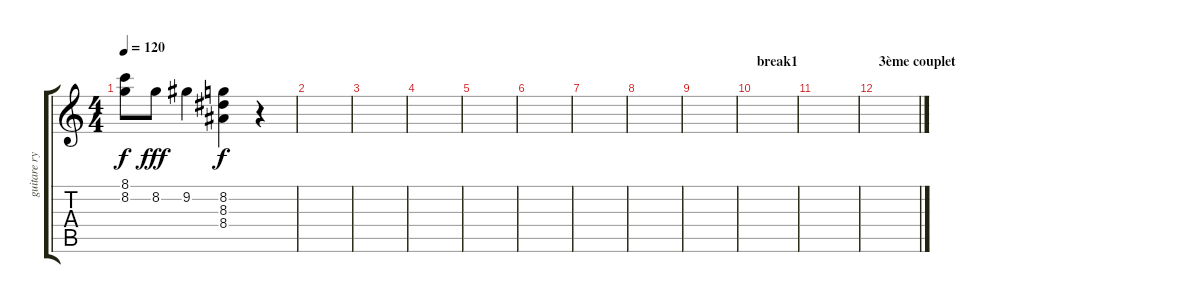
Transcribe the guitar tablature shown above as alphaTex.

\track ("guitare rythmique" "guitare ry") {instrument electricguitarmuted}
\staff {score tabs}
\tuning (E4 B3 G3 D3 A2 E2) {hide}
\ts (4 4)
\tempo 120
\clef g2
\ks c
(8.1{t} 8.2{t}).8{dy f} 8.2.8{dy fff} 9.2.4 (8.2 8.3 8.4).4{dy f} r.4 |
|
|
|
|
|
|
|
|
\section ("" "break1")
|
|
\section ("" "3ème couplet")
